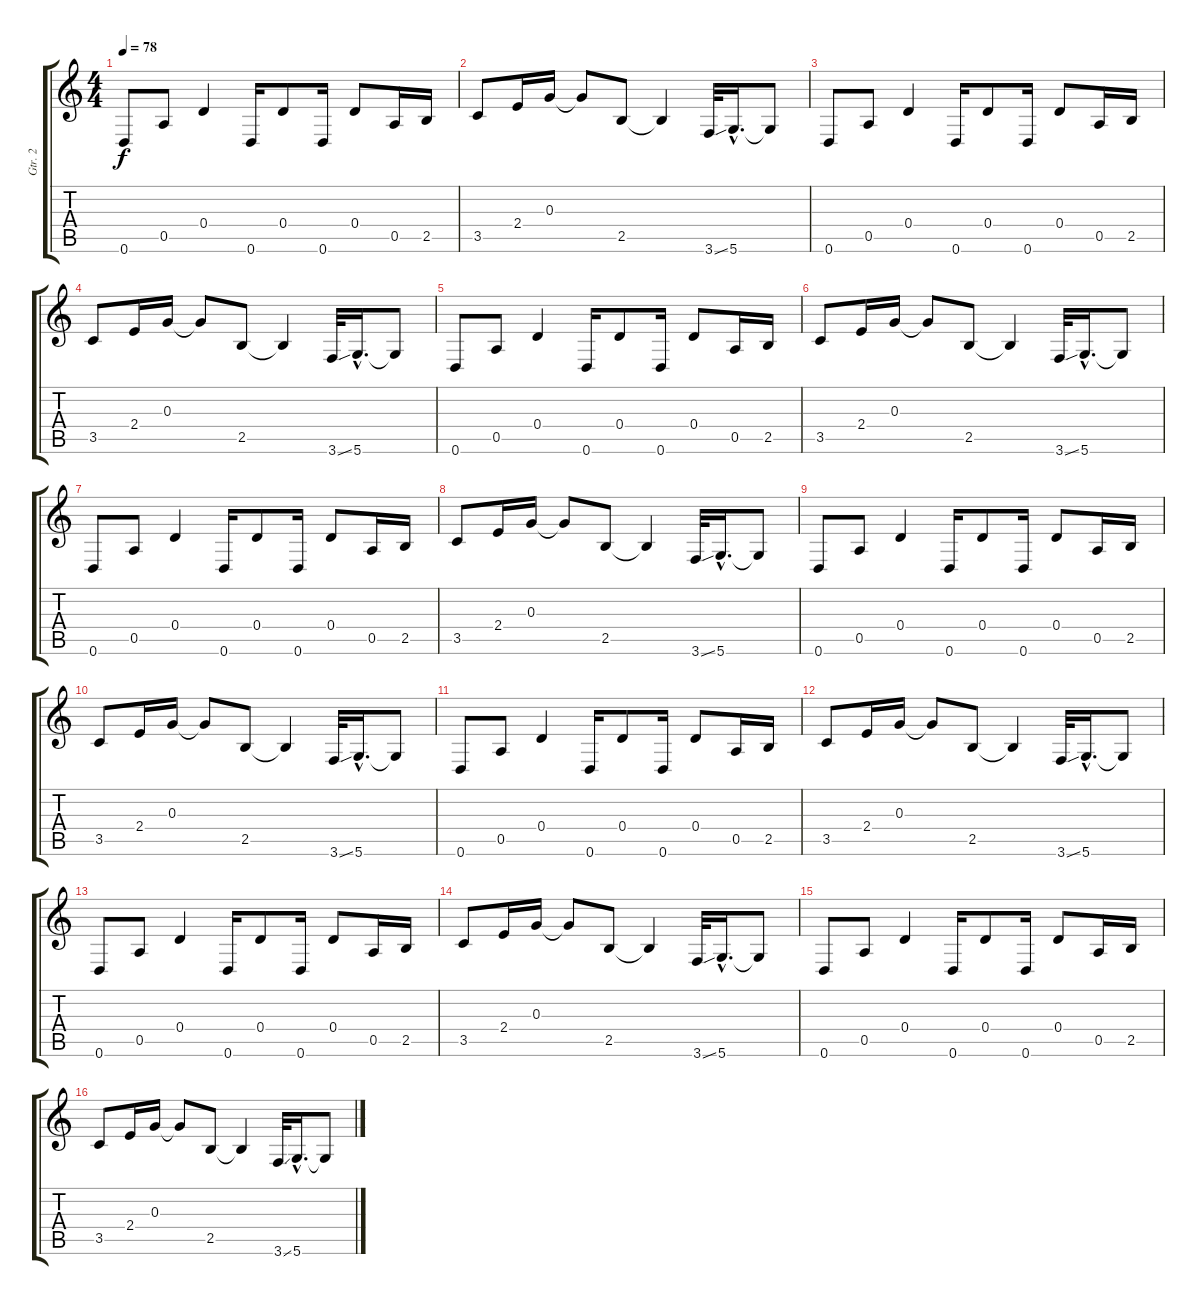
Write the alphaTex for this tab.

\track ("Gtr. 2" "Gtr. 2") {instrument overdrivenguitar}
\staff {score tabs}
\tuning (E4 B3 G3 D3 A2 D2) {hide}
\ts (4 4)
\tempo 78
\clef g2
\ks c
0.6.8{dy f} 0.5.8 0.4.4 0.6.16 0.4.8 0.6.16 0.4.8 0.5.16 2.5.16 |
3.5.8 2.4.16 0.3.16 0.3{t}.8 2.5.8 2.5{t}.4 3.6{ss}.32 5.6{hac}.16{d} 5.6{t}.8 |
0.6.8 0.5.8 0.4.4 0.6.16 0.4.8 0.6.16 0.4.8 0.5.16 2.5.16 |
3.5.8 2.4.16 0.3.16 0.3{t}.8 2.5.8 2.5{t}.4 3.6{ss}.32 5.6{hac}.16{d} 5.6{t}.8 |
0.6.8 0.5.8 0.4.4 0.6.16 0.4.8 0.6.16 0.4.8 0.5.16 2.5.16 |
3.5.8 2.4.16 0.3.16 0.3{t}.8 2.5.8 2.5{t}.4 3.6{ss}.32 5.6{hac}.16{d} 5.6{t}.8 |
0.6.8 0.5.8 0.4.4 0.6.16 0.4.8 0.6.16 0.4.8 0.5.16 2.5.16 |
3.5.8 2.4.16 0.3.16 0.3{t}.8 2.5.8 2.5{t}.4 3.6{ss}.32 5.6{hac}.16{d} 5.6{t}.8 |
0.6.8 0.5.8 0.4.4 0.6.16 0.4.8 0.6.16 0.4.8 0.5.16 2.5.16 |
3.5.8 2.4.16 0.3.16 0.3{t}.8 2.5.8 2.5{t}.4 3.6{ss}.32 5.6{hac}.16{d} 5.6{t}.8 |
0.6.8 0.5.8 0.4.4 0.6.16 0.4.8 0.6.16 0.4.8 0.5.16 2.5.16 |
3.5.8 2.4.16 0.3.16 0.3{t}.8 2.5.8 2.5{t}.4 3.6{ss}.32 5.6{hac}.16{d} 5.6{t}.8 |
0.6.8 0.5.8 0.4.4 0.6.16 0.4.8 0.6.16 0.4.8 0.5.16 2.5.16 |
3.5.8 2.4.16 0.3.16 0.3{t}.8 2.5.8 2.5{t}.4 3.6{ss}.32 5.6{hac}.16{d} 5.6{t}.8 |
0.6.8 0.5.8 0.4.4 0.6.16 0.4.8 0.6.16 0.4.8 0.5.16 2.5.16 |
3.5.8 2.4.16 0.3.16 0.3{t}.8 2.5.8 2.5{t}.4 3.6{ss}.32 5.6{hac}.16{d} 5.6{t}.8
